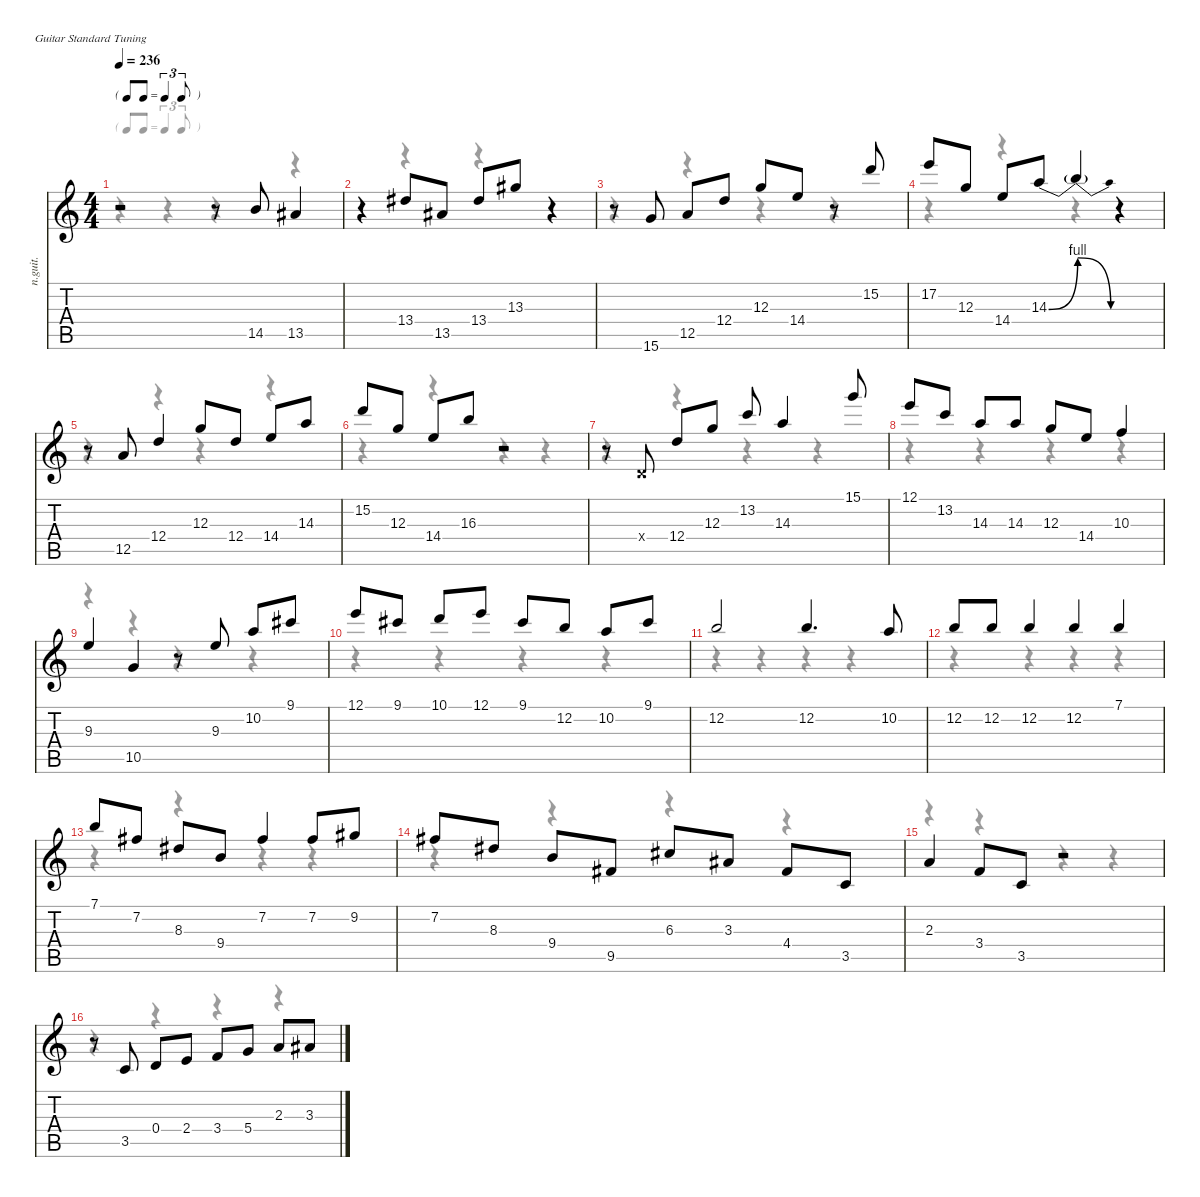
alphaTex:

\defaultSystemsLayout 4
\hideDynamics
\bracketExtendMode nobrackets
\otherSystemsTrackNameOrientation horizontal
\track ("SOLO Carlton" "n.guit.") {instrument acousticguitarnylon}
\staff {score tabs}
\tuning (E4 B3 G3 D3 A2 E2)
\voice
\ts (4 4)
\tf triplet8th
\tempo 236
\clef g2
\ks c
r.2{dy ff beam Up} r.8{beam Up} 14.5.8{beam Up} 13.5{acc #}.4{beam Up} |
r.4{beam Up} 13.4{acc #}.8{beam Up} 13.5{acc #}.8{beam Up} 13.4{acc #}.8{beam Up} 13.3{acc #}.8{beam Up} r.4{beam Up} |
r.8{beam Up} 15.6.8{beam Up} 12.5.8{beam Up} 12.4.8{beam Up} 12.3.8{beam Up} 14.4.8{beam Up} r.8{beam Up} 15.2.8{beam Up} |
17.2.8{beam Up} 12.3.8{beam Up} 14.4.8{beam Up} 14.3{be (bend 0 0 60 4)}.8{beam Up} 14.3{be (release 0 4 60 0) t}.4{dy f beam Up} r.4{beam Up} |
r.8{beam Up} 12.5.8{dy ff beam Up} 12.4.4{beam Up} 12.3.8{beam Up} 12.4.8{beam Up} 14.4.8{beam Up} 14.3.8{beam Up} |
15.2.8{beam Up} 12.3.8{beam Up} 14.4.8{beam Up} 16.3.8{beam Up} r.2{beam Up} |
r.8{beam Up} 0.4{x}.8{beam Up} 12.4.8{beam Up} 12.3.8{beam Up} 13.2.8{beam Up} 14.3.4{beam Up} 15.1.8{beam Up} |
12.1.8{beam Up} 13.2.8{beam Up} 14.3.8{beam Up} 14.3.8{beam Up} 12.3.8{beam Up} 14.4.8{beam Up} 10.3.4{beam Up} |
9.3.4{beam Up} 10.5.4{beam Up} r.8{beam Up} 9.3.8{beam Up} 10.2.8{beam Up} 9.1{acc #}.8{beam Up} |
12.1.8{beam Up} 9.1{acc #}.8{beam Up} 10.1.8{beam Up} 12.1.8{beam Up} 9.1{acc #}.8{beam Up} 12.2.8{beam Up} 10.2.8{beam Up} 9.1{acc #}.8{beam Up} |
12.2.2{beam Up} 12.2.4{d beam Up} 10.2.8{beam Up} |
12.2.8{beam Up} 12.2.8{beam Up} 12.2.4{beam Up} 12.2.4{beam Up} 7.1.4{beam Up} |
7.1.8{beam Up} 7.2{acc #}.8{beam Up} 8.3{acc #}.8{beam Up} 9.4.8{beam Up} 7.2{acc #}.4{beam Up} 7.2{acc #}.8{beam Up} 9.2{acc #}.8{beam Up} |
7.2{acc #}.8{beam Up} 8.3{acc #}.8{beam Up} 9.4.8{beam Up} 9.5{acc #}.8{beam Up} 6.3{acc #}.8{beam Up} 3.3{acc #}.8{beam Up} 4.4{acc #}.8{beam Up} 3.5.8{beam Up} |
2.3.4{beam Up} 3.4.8{beam Up} 3.5.8{beam Up} r.2{beam Up} |
r.8{beam Up} 3.5.8{beam Up} 0.4.8{beam Up} 2.4.8{beam Up} 3.4.8{beam Up} 5.4.8{beam Up} 2.3.8{beam Up} 3.3{acc #}.8{beam Up}
\voice
\clef g2
\ottava regular
\simile none
\ks c
r.4{dy mf beam Down} r.4{beam Down} r.4{beam Down} r.4{beam Down} |
r.4{beam Down} r.4{beam Down} r.4{beam Down} r.4{beam Down} |
r.4{beam Down} r.4{beam Down} r.4{beam Down} r.4{beam Down} |
r.4{beam Down} r.4{beam Down} r.4{beam Down} r.4{beam Down} |
r.4{beam Down} r.4{beam Down} r.4{beam Down} r.4{beam Down} |
r.4{beam Down} r.4{beam Down} r.4{beam Down} r.4{beam Down} |
r.4{beam Down} r.4{beam Down} r.4{beam Down} r.4{beam Down} |
r.4{beam Down} r.4{beam Down} r.4{beam Down} r.4{beam Down} |
r.4{beam Down} r.4{beam Down} r.4{beam Down} r.4{beam Down} |
r.4{beam Down} r.4{beam Down} r.4{beam Down} r.4{beam Down} |
r.4{beam Down} r.4{beam Down} r.4{beam Down} r.4{beam Down} |
r.4{beam Down} r.4{beam Down} r.4{beam Down} r.4{beam Down} |
r.4{beam Down} r.4{beam Down} r.4{beam Down} r.4{beam Down} |
r.4{beam Down} r.4{beam Down} r.4{beam Down} r.4{beam Down} |
r.4{beam Down} r.4{beam Down} r.4{beam Down} r.4{beam Down} |
r.4{beam Down} r.4{beam Down} r.4{beam Down} r.4{beam Down}
